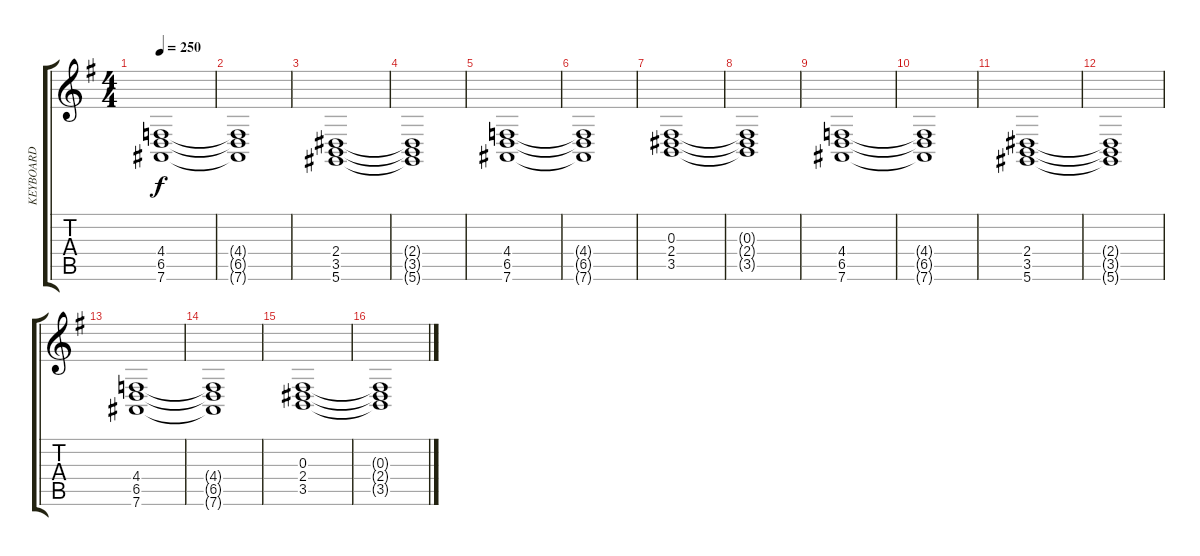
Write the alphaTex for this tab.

\track ("KEYBOARD" "KEYBOARD") {instrument lead2sawtooth}
\staff {score tabs}
\tuning (Eb4 Bb3 Gb3 Db3 Ab2 Eb2) {hide}
\ts (4 4)
\tempo 250
\clef g2
\ks eminor
(4.4 6.5 7.6).1{dy f} |
(4.4{t} 6.5{t} 7.6{t}).1 |
(2.4 3.5 5.6).1 |
(2.4{t} 3.5{t} 5.6{t}).1 |
(4.4 6.5 7.6).1 |
(4.4{t} 6.5{t} 7.6{t}).1 |
(0.3 2.4 3.5).1 |
(0.3{t} 2.4{t} 3.5{t}).1 |
(4.4 6.5 7.6).1 |
(4.4{t} 6.5{t} 7.6{t}).1 |
(2.4 3.5 5.6).1 |
(2.4{t} 3.5{t} 5.6{t}).1 |
(4.4 6.5 7.6).1 |
(4.4{t} 6.5{t} 7.6{t}).1 |
(0.3 2.4 3.5).1 |
(0.3{t} 2.4{t} 3.5{t}).1
